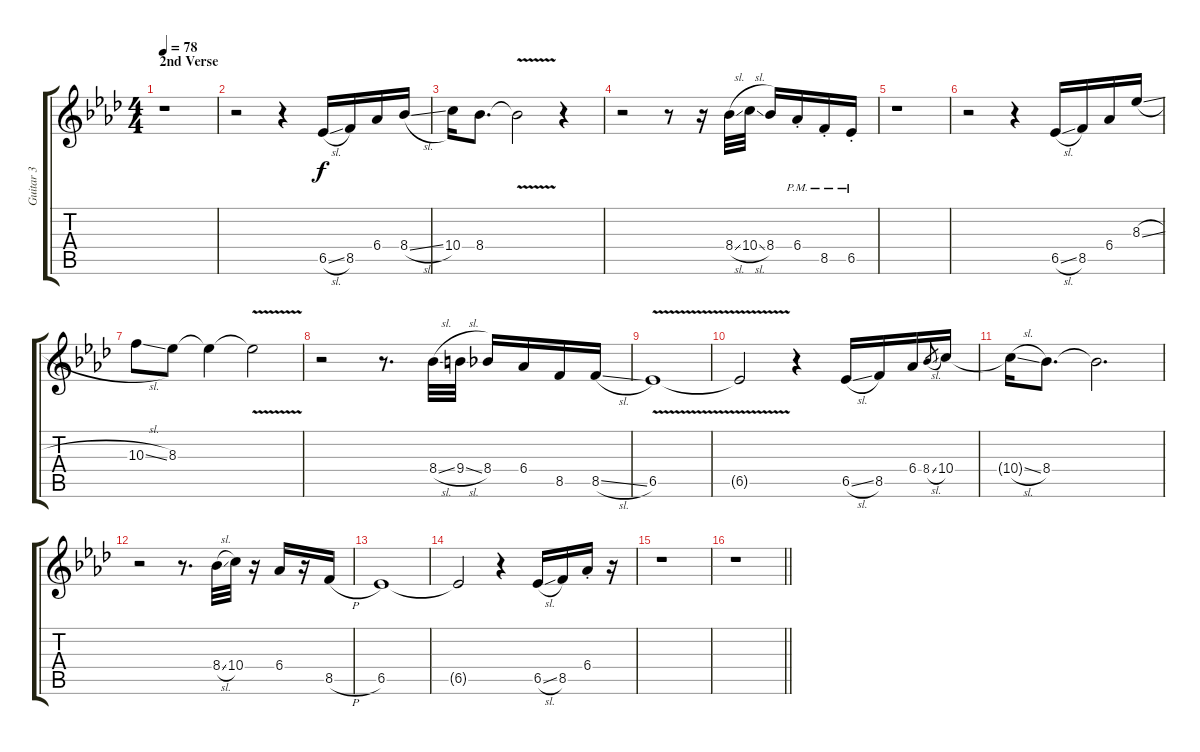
\track ("Guitar 3" "Guitar 3") {instrument electricguitarclean}
\staff {score tabs}
\tuning (E4 B3 G3 D3 A2 E2) {hide}
\ts (4 4)
\section ("" "2nd Verse")
\tempo 78
\clef g2
\ks ab
r.1{dy f} |
r.2 r.4 6.5{sl}.16 8.5.16 6.4.16 8.4{sl}.16 |
10.4.16 8.4.8{d} 8.4{v t}.2 r.4 |
r.2 r.8 r.16 8.4{sl}.32 10.4{sl}.32 8.4.16 6.4{pm st}.16 8.5{pm st}.16 6.5{pm st}.16 |
r.1 |
r.2 r.4 6.5{sl}.16 8.5.16 6.4.16 8.3{sl}.16 |
10.3{sl}.8 8.3.8 8.3{t}.4 8.3{v t}.2 |
r.2 r.8{d} 8.4{sl}.32 9.4{sl}.32 8.4.16 6.4.16 8.5.16 8.5{sl}.16 |
6.5{v}.1 |
6.5{v t}.2 r.4 6.5{sl}.16 8.5.16 6.4.16 8.4{sl}.8{gr} 10.4.16 |
10.4{sl t}.16 8.4.8{d} 8.4{t}.2{d} |
r.2 r.8{d} 8.4{sl}.32 10.4.32 r.16 6.4.16 r.16 8.5{h}.16 |
6.5.1 |
6.5{t}.2 r.4 6.5{sl}.16 8.5.16 6.4{st}.16 r.16 |
r.1 |
\barLineRight lightlight
r.1
